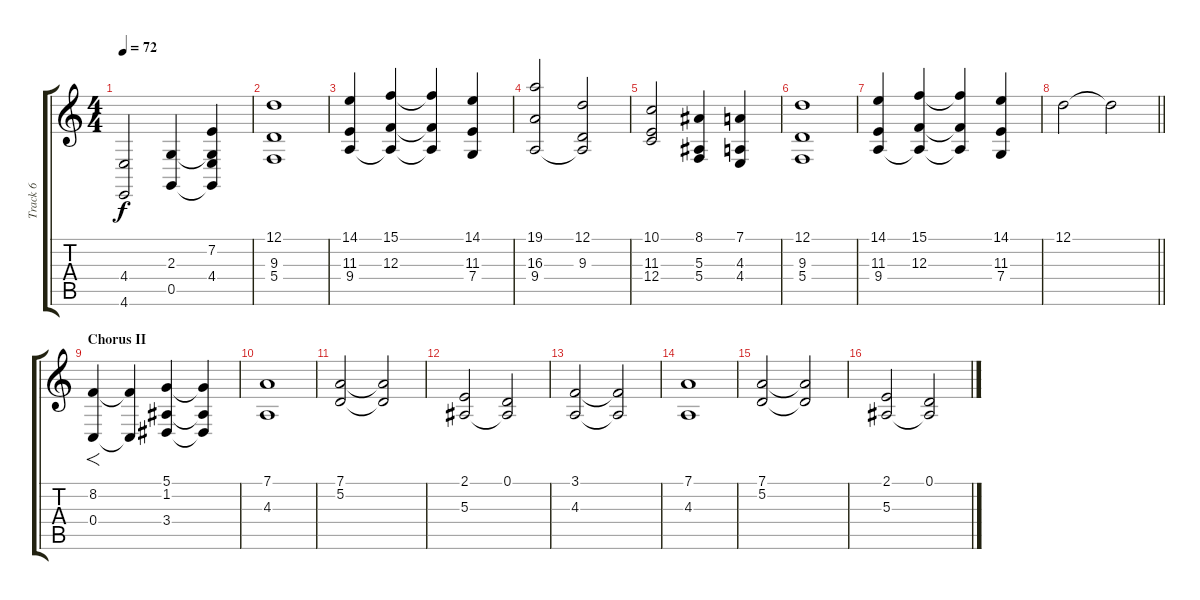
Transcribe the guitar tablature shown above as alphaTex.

\track ("Track 6" "Track 6") {instrument stringensemble1}
\staff {score tabs}
\tuning (D4 A3 F3 C3 G2 C2) {hide}
\ts (4 4)
\tempo 72
\clef g2
\ks c
(4.4 4.6).2{dy f} (2.3 0.5).4 (7.2 2.3{t} 4.4 0.5{t}).4 |
(12.1 9.3 5.4).1 |
(14.1 11.3 9.4).4 (15.1 12.3 9.4{t}).4 (15.1{t} 12.3{t} 9.4{t}).4 (14.1 11.3 7.4).4 |
(19.1 16.3 9.4).2 (12.1 9.3 9.4{t}).2 |
(10.1 11.3 12.4).2 (8.1 5.3 5.4).4 (7.1 4.3 4.4).4 |
(12.1 9.3 5.4).1 |
(14.1 11.3 9.4).4 (15.1 12.3 9.4{t}).4 (15.1{t} 12.3{t} 9.4{t}).4 (14.1 11.3 7.4).4 |
\barLineRight lightlight
12.1.2 12.1{t}.2 |
\section ("" "Chorus II")
(8.2 0.4).4{f} (8.2{t} 0.4{t}).4 (5.1 1.2 3.4).4 (5.1{t} 1.2{t} 3.4{t}).4 |
(7.1 4.3).1 |
(7.1 5.2).2 (7.1{t} 5.2{t}).2 |
(2.1 5.3).2 (0.1 5.3{t}).2 |
(3.1 4.3).2 (3.1{t} 4.3{t}).2 |
(7.1 4.3).1 |
(7.1 5.2).2 (7.1{t} 5.2{t}).2 |
(2.1 5.3).2 (0.1 5.3{t}).2
